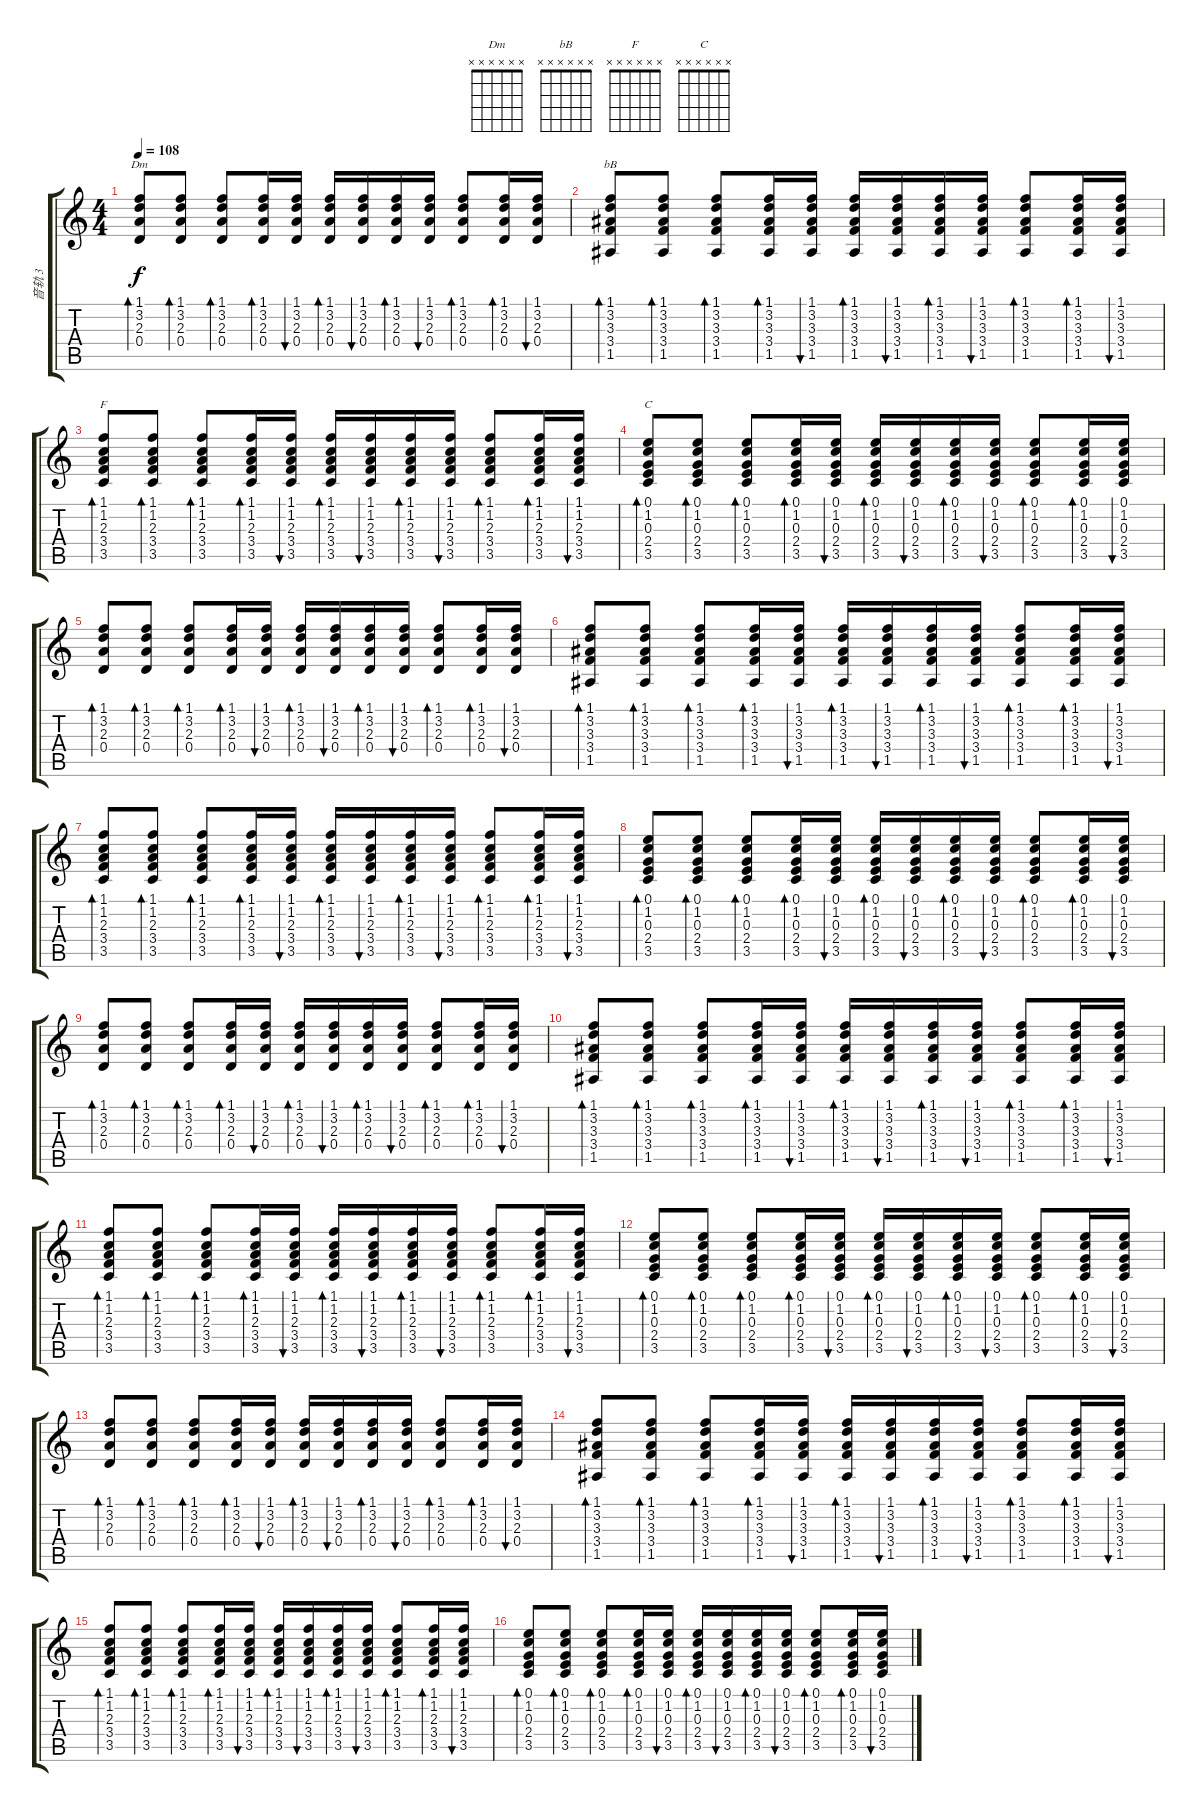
\track ("音轨 3" "音轨 3") {instrument acousticguitarsteel}
\staff {score tabs}
\tuning (E4 B3 G3 D3 A2 E2) {hide}
\chord ("Dm" x x x x x x)
\chord ("bB" x x x x x x)
\chord ("F" x x x x x x)
\chord ("C" x x x x x x)
\ts (4 4)
\tempo 108
\clef g2
\ks c
(1.1 3.2 2.3 0.4).8{bd 60 ch "Dm" dy f} (1.1 3.2 2.3 0.4).8{bd 60} (1.1 3.2 2.3 0.4).8{bd 60} (1.1 3.2 2.3 0.4).16{bd 60} (1.1 3.2 2.3 0.4).16{bu 60} (1.1 3.2 2.3 0.4).16{bd 60} (1.1 3.2 2.3 0.4).16{bu 60} (1.1 3.2 2.3 0.4).16{bd 60} (1.1 3.2 2.3 0.4).16{bu 60} (1.1 3.2 2.3 0.4).8{bd 60} (1.1 3.2 2.3 0.4).16{bd 60} (1.1 3.2 2.3 0.4).16{bu 60} |
(1.1 3.2 3.3 3.4 1.5).8{bd 60 ch "bB"} (1.1 3.2 3.3 3.4 1.5).8{bd 60} (1.1 3.2 3.3 3.4 1.5).8{bd 60} (1.1 3.2 3.3 3.4 1.5).16{bd 60} (1.1 3.2 3.3 3.4 1.5).16{bu 60} (1.1 3.2 3.3 3.4 1.5).16{bd 60} (1.1 3.2 3.3 3.4 1.5).16{bu 60} (1.1 3.2 3.3 3.4 1.5).16{bd 60} (1.1 3.2 3.3 3.4 1.5).16{bu 60} (1.1 3.2 3.3 3.4 1.5).8{bd 60} (1.1 3.2 3.3 3.4 1.5).16{bd 60} (1.1 3.2 3.3 3.4 1.5).16{bu 60} |
(1.1 1.2 2.3 3.4 3.5).8{bd 60 ch "F"} (1.1 1.2 2.3 3.4 3.5).8{bd 60} (1.1 1.2 2.3 3.4 3.5).8{bd 60} (1.1 1.2 2.3 3.4 3.5).16{bd 60} (1.1 1.2 2.3 3.4 3.5).16{bu 60} (1.1 1.2 2.3 3.4 3.5).16{bd 60} (1.1 1.2 2.3 3.4 3.5).16{bu 60} (1.1 1.2 2.3 3.4 3.5).16{bd 60} (1.1 1.2 2.3 3.4 3.5).16{bu 60} (1.1 1.2 2.3 3.4 3.5).8{bd 60} (1.1 1.2 2.3 3.4 3.5).16{bd 60} (1.1 1.2 2.3 3.4 3.5).16{bu 60} |
(0.1 1.2 0.3 2.4 3.5).8{bd 60 ch "C"} (0.1 1.2 0.3 2.4 3.5).8{bd 60} (0.1 1.2 0.3 2.4 3.5).8{bd 60} (0.1 1.2 0.3 2.4 3.5).16{bd 60} (0.1 1.2 0.3 2.4 3.5).16{bu 60} (0.1 1.2 0.3 2.4 3.5).16{bd 60} (0.1 1.2 0.3 2.4 3.5).16{bu 60} (0.1 1.2 0.3 2.4 3.5).16{bd 60} (0.1 1.2 0.3 2.4 3.5).16{bu 60} (0.1 1.2 0.3 2.4 3.5).8{bd 60} (0.1 1.2 0.3 2.4 3.5).16{bd 60} (0.1 1.2 0.3 2.4 3.5).16{bu 60} |
(1.1 3.2 2.3 0.4).8{bd 60} (1.1 3.2 2.3 0.4).8{bd 60} (1.1 3.2 2.3 0.4).8{bd 60} (1.1 3.2 2.3 0.4).16{bd 60} (1.1 3.2 2.3 0.4).16{bu 60} (1.1 3.2 2.3 0.4).16{bd 60} (1.1 3.2 2.3 0.4).16{bu 60} (1.1 3.2 2.3 0.4).16{bd 60} (1.1 3.2 2.3 0.4).16{bu 60} (1.1 3.2 2.3 0.4).8{bd 60} (1.1 3.2 2.3 0.4).16{bd 60} (1.1 3.2 2.3 0.4).16{bu 60} |
(1.1 3.2 3.3 3.4 1.5).8{bd 60} (1.1 3.2 3.3 3.4 1.5).8{bd 60} (1.1 3.2 3.3 3.4 1.5).8{bd 60} (1.1 3.2 3.3 3.4 1.5).16{bd 60} (1.1 3.2 3.3 3.4 1.5).16{bu 60} (1.1 3.2 3.3 3.4 1.5).16{bd 60} (1.1 3.2 3.3 3.4 1.5).16{bu 60} (1.1 3.2 3.3 3.4 1.5).16{bd 60} (1.1 3.2 3.3 3.4 1.5).16{bu 60} (1.1 3.2 3.3 3.4 1.5).8{bd 60} (1.1 3.2 3.3 3.4 1.5).16{bd 60} (1.1 3.2 3.3 3.4 1.5).16{bu 60} |
(1.1 1.2 2.3 3.4 3.5).8{bd 60} (1.1 1.2 2.3 3.4 3.5).8{bd 60} (1.1 1.2 2.3 3.4 3.5).8{bd 60} (1.1 1.2 2.3 3.4 3.5).16{bd 60} (1.1 1.2 2.3 3.4 3.5).16{bu 60} (1.1 1.2 2.3 3.4 3.5).16{bd 60} (1.1 1.2 2.3 3.4 3.5).16{bu 60} (1.1 1.2 2.3 3.4 3.5).16{bd 60} (1.1 1.2 2.3 3.4 3.5).16{bu 60} (1.1 1.2 2.3 3.4 3.5).8{bd 60} (1.1 1.2 2.3 3.4 3.5).16{bd 60} (1.1 1.2 2.3 3.4 3.5).16{bu 60} |
(0.1 1.2 0.3 2.4 3.5).8{bd 60} (0.1 1.2 0.3 2.4 3.5).8{bd 60} (0.1 1.2 0.3 2.4 3.5).8{bd 60} (0.1 1.2 0.3 2.4 3.5).16{bd 60} (0.1 1.2 0.3 2.4 3.5).16{bu 60} (0.1 1.2 0.3 2.4 3.5).16{bd 60} (0.1 1.2 0.3 2.4 3.5).16{bu 60} (0.1 1.2 0.3 2.4 3.5).16{bd 60} (0.1 1.2 0.3 2.4 3.5).16{bu 60} (0.1 1.2 0.3 2.4 3.5).8{bd 60} (0.1 1.2 0.3 2.4 3.5).16{bd 60} (0.1 1.2 0.3 2.4 3.5).16{bu 60} |
(1.1 3.2 2.3 0.4).8{bd 60} (1.1 3.2 2.3 0.4).8{bd 60} (1.1 3.2 2.3 0.4).8{bd 60} (1.1 3.2 2.3 0.4).16{bd 60} (1.1 3.2 2.3 0.4).16{bu 60} (1.1 3.2 2.3 0.4).16{bd 60} (1.1 3.2 2.3 0.4).16{bu 60} (1.1 3.2 2.3 0.4).16{bd 60} (1.1 3.2 2.3 0.4).16{bu 60} (1.1 3.2 2.3 0.4).8{bd 60} (1.1 3.2 2.3 0.4).16{bd 60} (1.1 3.2 2.3 0.4).16{bu 60} |
(1.1 3.2 3.3 3.4 1.5).8{bd 60} (1.1 3.2 3.3 3.4 1.5).8{bd 60} (1.1 3.2 3.3 3.4 1.5).8{bd 60} (1.1 3.2 3.3 3.4 1.5).16{bd 60} (1.1 3.2 3.3 3.4 1.5).16{bu 60} (1.1 3.2 3.3 3.4 1.5).16{bd 60} (1.1 3.2 3.3 3.4 1.5).16{bu 60} (1.1 3.2 3.3 3.4 1.5).16{bd 60} (1.1 3.2 3.3 3.4 1.5).16{bu 60} (1.1 3.2 3.3 3.4 1.5).8{bd 60} (1.1 3.2 3.3 3.4 1.5).16{bd 60} (1.1 3.2 3.3 3.4 1.5).16{bu 60} |
(1.1 1.2 2.3 3.4 3.5).8{bd 60} (1.1 1.2 2.3 3.4 3.5).8{bd 60} (1.1 1.2 2.3 3.4 3.5).8{bd 60} (1.1 1.2 2.3 3.4 3.5).16{bd 60} (1.1 1.2 2.3 3.4 3.5).16{bu 60} (1.1 1.2 2.3 3.4 3.5).16{bd 60} (1.1 1.2 2.3 3.4 3.5).16{bu 60} (1.1 1.2 2.3 3.4 3.5).16{bd 60} (1.1 1.2 2.3 3.4 3.5).16{bu 60} (1.1 1.2 2.3 3.4 3.5).8{bd 60} (1.1 1.2 2.3 3.4 3.5).16{bd 60} (1.1 1.2 2.3 3.4 3.5).16{bu 60} |
(0.1 1.2 0.3 2.4 3.5).8{bd 60} (0.1 1.2 0.3 2.4 3.5).8{bd 60} (0.1 1.2 0.3 2.4 3.5).8{bd 60} (0.1 1.2 0.3 2.4 3.5).16{bd 60} (0.1 1.2 0.3 2.4 3.5).16{bu 60} (0.1 1.2 0.3 2.4 3.5).16{bd 60} (0.1 1.2 0.3 2.4 3.5).16{bu 60} (0.1 1.2 0.3 2.4 3.5).16{bd 60} (0.1 1.2 0.3 2.4 3.5).16{bu 60} (0.1 1.2 0.3 2.4 3.5).8{bd 60} (0.1 1.2 0.3 2.4 3.5).16{bd 60} (0.1 1.2 0.3 2.4 3.5).16{bu 60} |
(1.1 3.2 2.3 0.4).8{bd 60} (1.1 3.2 2.3 0.4).8{bd 60} (1.1 3.2 2.3 0.4).8{bd 60} (1.1 3.2 2.3 0.4).16{bd 60} (1.1 3.2 2.3 0.4).16{bu 60} (1.1 3.2 2.3 0.4).16{bd 60} (1.1 3.2 2.3 0.4).16{bu 60} (1.1 3.2 2.3 0.4).16{bd 60} (1.1 3.2 2.3 0.4).16{bu 60} (1.1 3.2 2.3 0.4).8{bd 60} (1.1 3.2 2.3 0.4).16{bd 60} (1.1 3.2 2.3 0.4).16{bu 60} |
(1.1 3.2 3.3 3.4 1.5).8{bd 60} (1.1 3.2 3.3 3.4 1.5).8{bd 60} (1.1 3.2 3.3 3.4 1.5).8{bd 60} (1.1 3.2 3.3 3.4 1.5).16{bd 60} (1.1 3.2 3.3 3.4 1.5).16{bu 60} (1.1 3.2 3.3 3.4 1.5).16{bd 60} (1.1 3.2 3.3 3.4 1.5).16{bu 60} (1.1 3.2 3.3 3.4 1.5).16{bd 60} (1.1 3.2 3.3 3.4 1.5).16{bu 60} (1.1 3.2 3.3 3.4 1.5).8{bd 60} (1.1 3.2 3.3 3.4 1.5).16{bd 60} (1.1 3.2 3.3 3.4 1.5).16{bu 60} |
(1.1 1.2 2.3 3.4 3.5).8{bd 60} (1.1 1.2 2.3 3.4 3.5).8{bd 60} (1.1 1.2 2.3 3.4 3.5).8{bd 60} (1.1 1.2 2.3 3.4 3.5).16{bd 60} (1.1 1.2 2.3 3.4 3.5).16{bu 60} (1.1 1.2 2.3 3.4 3.5).16{bd 60} (1.1 1.2 2.3 3.4 3.5).16{bu 60} (1.1 1.2 2.3 3.4 3.5).16{bd 60} (1.1 1.2 2.3 3.4 3.5).16{bu 60} (1.1 1.2 2.3 3.4 3.5).8{bd 60} (1.1 1.2 2.3 3.4 3.5).16{bd 60} (1.1 1.2 2.3 3.4 3.5).16{bu 60} |
(0.1 1.2 0.3 2.4 3.5).8{bd 60} (0.1 1.2 0.3 2.4 3.5).8{bd 60} (0.1 1.2 0.3 2.4 3.5).8{bd 60} (0.1 1.2 0.3 2.4 3.5).16{bd 60} (0.1 1.2 0.3 2.4 3.5).16{bu 60} (0.1 1.2 0.3 2.4 3.5).16{bd 60} (0.1 1.2 0.3 2.4 3.5).16{bu 60} (0.1 1.2 0.3 2.4 3.5).16{bd 60} (0.1 1.2 0.3 2.4 3.5).16{bu 60} (0.1 1.2 0.3 2.4 3.5).8{bd 60} (0.1 1.2 0.3 2.4 3.5).16{bd 60} (0.1 1.2 0.3 2.4 3.5).16{bu 60}
